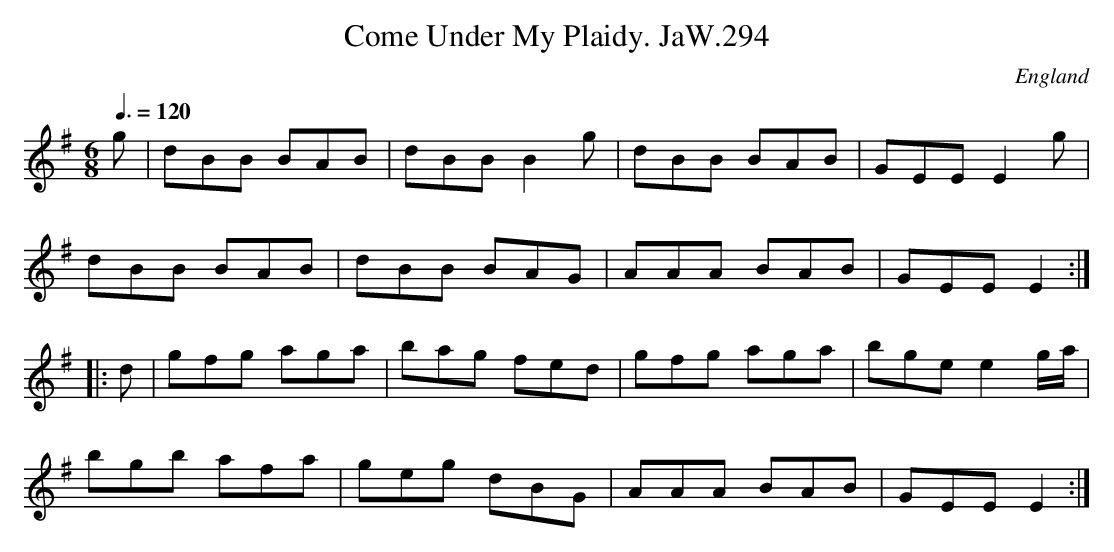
X:1
T:Come Under My Plaidy. JaW.294
L:1/8
M:6/8
O:England
Q:3/8=120
K:G
g|dBB BAB|dBB B2g|dBB BAB|GEE E2g|!
dBB BAB|dBB BAG|AAA BAB|GEE E2:|!
|:d|gfg aga|bag fed|gfg aga|bge e2g/a/|!
bgb afa|geg dBG|AAA BAB|GEE E2:|
